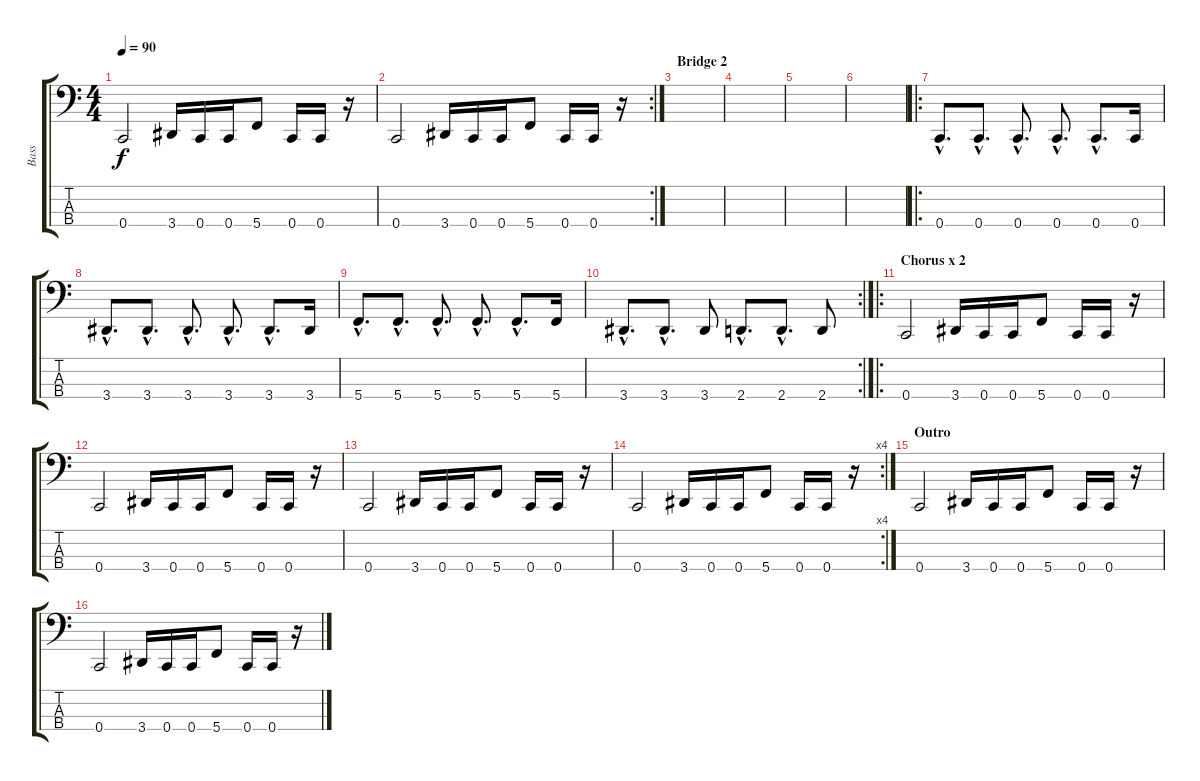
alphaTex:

\track ("Bass" "Bass") {instrument electricbasspick}
\staff {score tabs}
\tuning (F2 C2 G1 C1) {hide}
\ts (4 4)
\tempo 90
\clef f4
\ks c
0.4.2{dy f} 3.4.16 0.4.16 0.4.16 5.4.8 0.4.16 0.4.16 r.16 |
\rc 2
0.4.2 3.4.16 0.4.16 0.4.16 5.4.8 0.4.16 0.4.16 r.16 |
\section ("" "Bridge 2")
|
|
|
|
\ro
0.4{hac}.8{d} 0.4{hac}.8{d} 0.4{hac}.8{d} 0.4{hac}.8{d} 0.4{hac}.8{d} 0.4.16 |
3.4{hac}.8{d} 3.4{hac}.8{d} 3.4{hac}.8{d} 3.4{hac}.8{d} 3.4{hac}.8{d} 3.4.16 |
5.4{hac}.8{d} 5.4{hac}.8{d} 5.4{hac}.8{d} 5.4{hac}.8{d} 5.4{hac}.8{d} 5.4.16 |
\rc 2
3.4{hac}.8{d} 3.4{hac}.8{d} 3.4.8 2.4{hac}.8{d} 2.4{hac}.8{d} 2.4.8 |
\ro
\section ("" "Chorus x 2")
0.4.2 3.4.16 0.4.16 0.4.16 5.4.8 0.4.16 0.4.16 r.16 |
0.4.2 3.4.16 0.4.16 0.4.16 5.4.8 0.4.16 0.4.16 r.16 |
0.4.2 3.4.16 0.4.16 0.4.16 5.4.8 0.4.16 0.4.16 r.16 |
\rc 4
0.4.2 3.4.16 0.4.16 0.4.16 5.4.8 0.4.16 0.4.16 r.16 |
\section ("" "Outro")
0.4.2 3.4.16 0.4.16 0.4.16 5.4.8 0.4.16 0.4.16 r.16 |
0.4.2 3.4.16 0.4.16 0.4.16 5.4.8 0.4.16 0.4.16 r.16
